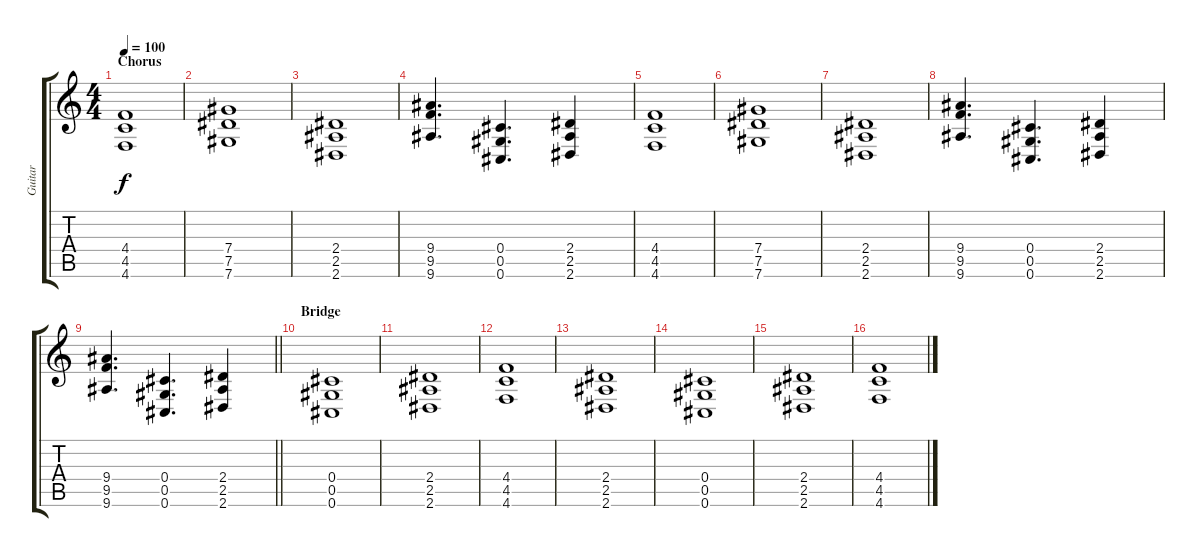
\track ("Guitar" "Guitar") {instrument distortionguitar}
\staff {score tabs}
\tuning (Eb4 Bb3 Gb3 Db3 Ab2 Db2) {hide}
\ts (4 4)
\section ("" "Chorus")
\tempo 100
\clef g2
\ks c
(4.4 4.5 4.6).1{dy f} |
(7.4 7.5 7.6).1 |
(2.4 2.5 2.6).1 |
(9.4 9.5 9.6).4{d} (0.4 0.5 0.6).4{d} (2.4 2.5 2.6).4 |
(4.4 4.5 4.6).1 |
(7.4 7.5 7.6).1 |
(2.4 2.5 2.6).1 |
(9.4 9.5 9.6).4{d} (0.4 0.5 0.6).4{d} (2.4 2.5 2.6).4 |
\barLineRight lightlight
(9.4 9.5 9.6).4{d} (0.4 0.5 0.6).4{d} (2.4 2.5 2.6).4 |
\section ("" "Bridge")
(0.4 0.5 0.6).1 |
(2.4 2.5 2.6).1 |
(4.4 4.5 4.6).1 |
(2.4 2.5 2.6).1 |
(0.4 0.5 0.6).1 |
(2.4 2.5 2.6).1 |
(4.4 4.5 4.6).1
